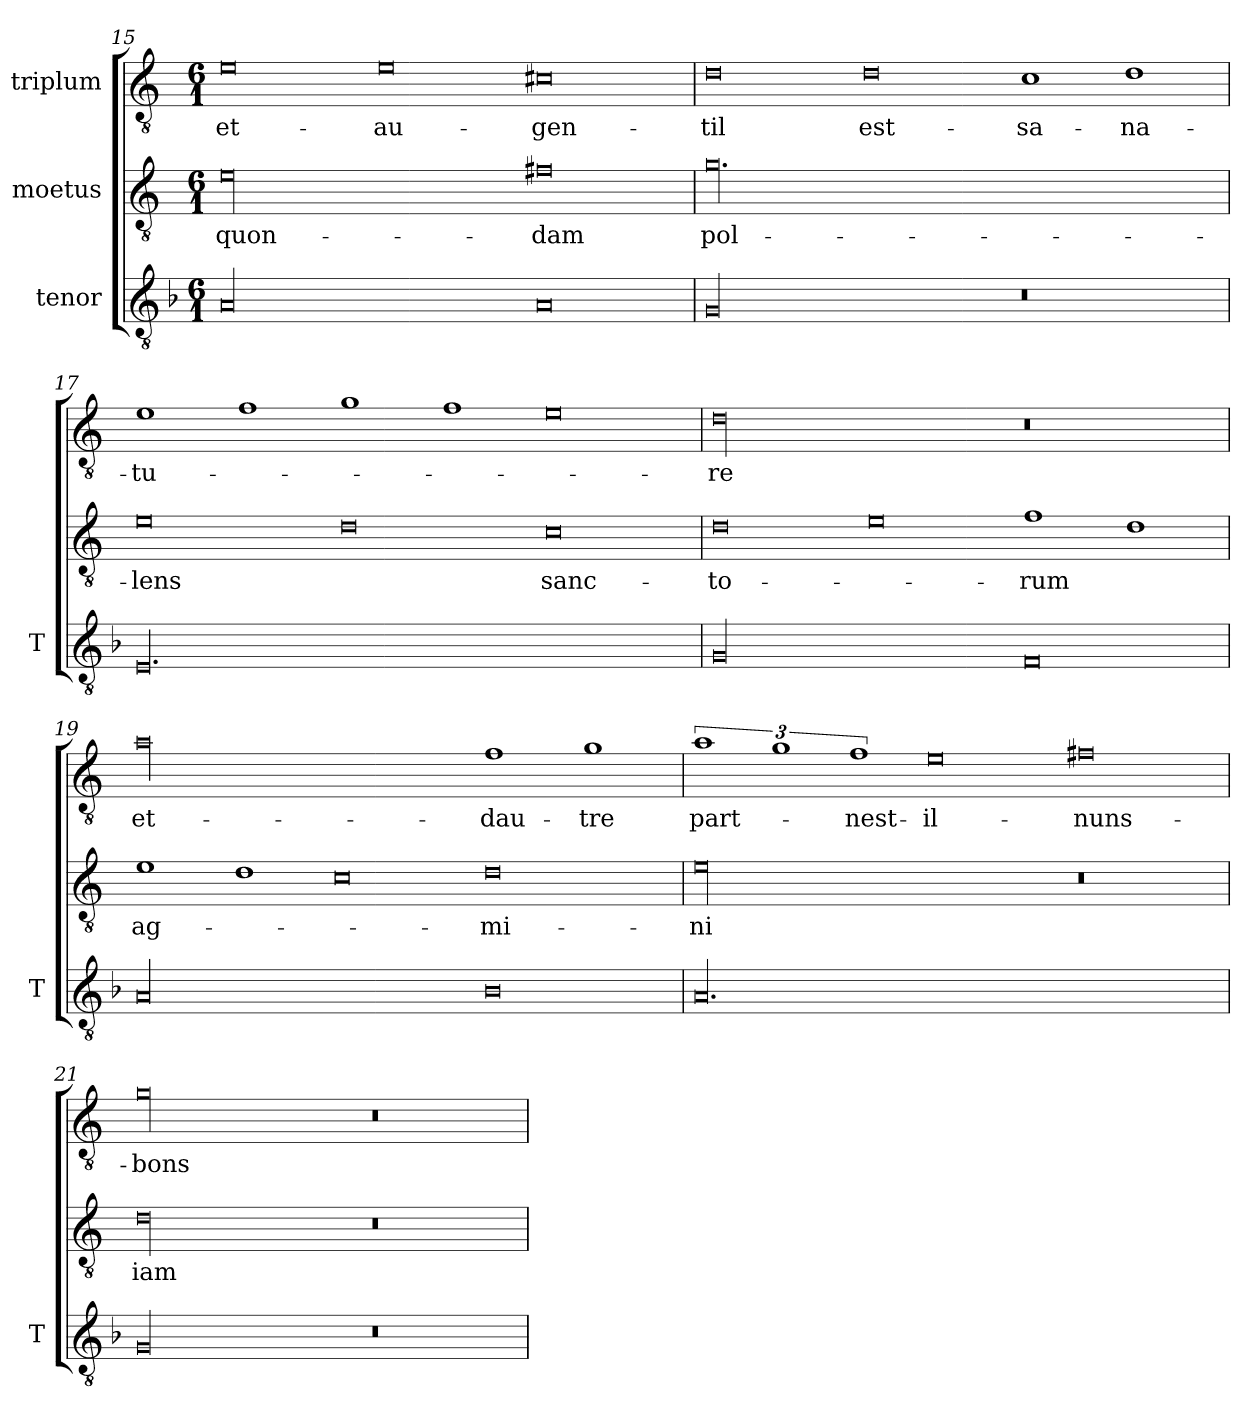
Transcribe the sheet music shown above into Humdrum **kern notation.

**kern	**kern	**text	**kern	**text
*part3	*part2	*part2	*part1	*part1
*staff3	*staff2	*staff2	*staff1	*staff1
*I"tenor	*I"moetus	*	*I"triplum	*
*I'T	*	*	*	*
*clefGv2	*clefGv2	*	*clefGv2	*
*k[b-]	*k[]	*	*k[]	*
*F:	*C:	*	*C:	*
*M6/1	*M6/1	*	*M6/1	*
=15	=15	=15	=15	=15
00A/	00e\	quon-	0e\	et-
.	.	.	0e\	au-
0A/	0f#X\	-dam	0c#X\	gen-
=16	=16	=16	=16	=16
00G/	00.g\	pol-	0d\	-til
.	.	.	0d\	est-
0r	.	.	1c\	sa-
.	.	.	1d\	na-
=17	=17	=17	=17	=17
00.E/	0e\	-lens	1e\	-tu-
.	.	.	1f\	.
.	0d\	.	1g\	.
.	.	.	1f\	.
.	0c\	sanc-	0e\	.
=18	=18	=18	=18	=18
00G/	0d\	-to-	00d\	-re
.	0e\	.	.	.
0F/	1f\	-rum	0r	.
.	1d\	.	.	.
=19	=19	=19	=19	=19
00A/	1e\	ag-	00a\	et-
.	1d\	.	.	.
.	0c\	.	.	.
0B-\	0d\	-mi-	1f\	dau-
.	.	.	1g\	-tre
=20	=20	=20	=20	=20
00.A/	00e\	-ni	3%2a\	part-
.	.	.	3%2g\	.
.	.	.	3%2f\	nest-
.	.	.	0e\	il-
.	0r	.	0f#X\	nuns-
=21	=21	=21	=21	=21
00G/	00d\	iam-	00g\	bons-
0r	0r	.	0r	.
=	=	=	=	=
*-	*-	*-	*-	*-
